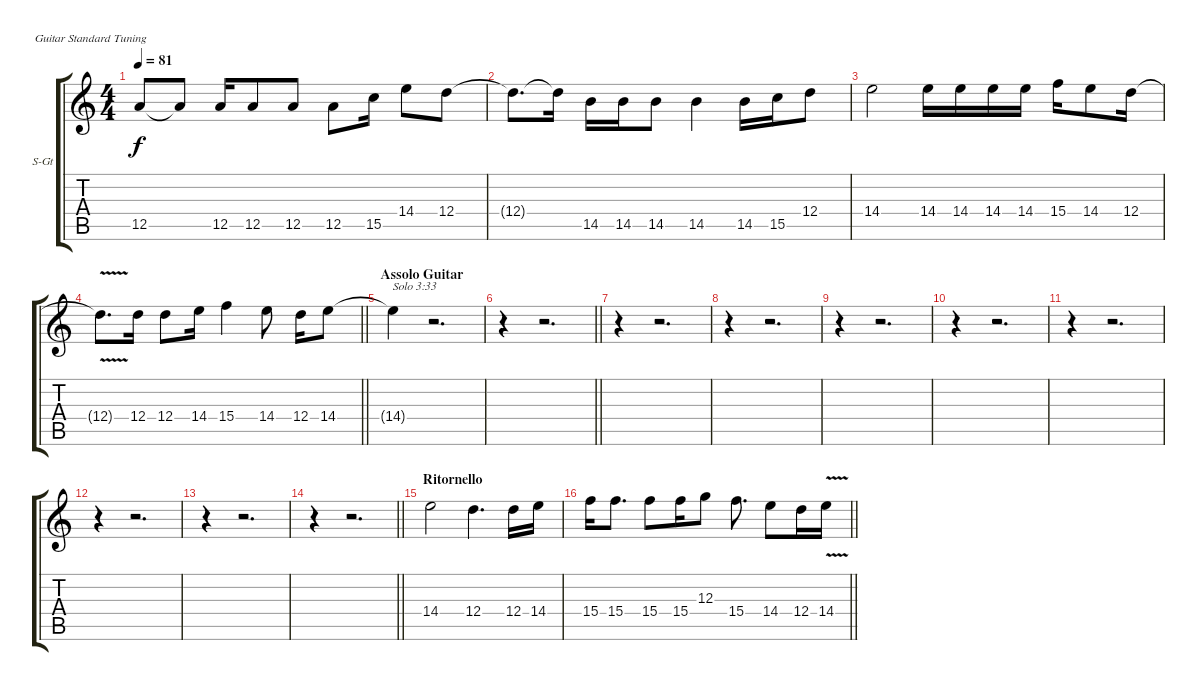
\bracketExtendMode groupsimilarinstruments
\firstSystemTrackNameOrientation horizontal
\otherSystemsTrackNameOrientation horizontal
\track ("Voice & Flute Klaus" "S-Gt") {instrument accordion}
\staff {score tabs}
\tuning (E4 B3 G3 D3 A2 E2)
\displaytranspose 12
\ts (4 4)
\tempo 81
\clef g2
\ks c
12.5{t}.8{dy f} 12.5{t}.8 12.5.16 12.5.8 12.5.8 12.5.8 15.5.16 14.4.8 12.4.8 |
12.4{t}.8{d} 12.4{t}.16 14.5.16 14.5.16 14.5.8 14.5.4 14.5.16 15.5.16 12.4.8 |
14.4.2 14.4.16 14.4.16 14.4.16 14.4.16 15.4.16 14.4.8 12.4.16 |
\barLineRight lightlight
12.4{v t}.8{d} 12.4.16 12.4.8 14.4.16 15.4.4 14.4.8 12.4.16 14.4.8 |
\section ("" "Assolo Guitar")
14.4{t}.4{txt "Solo 3:33"} r.2{d} |
\barLineRight lightlight
r.4 r.2{d} |
r.4 r.2{d} |
r.4 r.2{d} |
r.4 r.2{d} |
r.4 r.2{d} |
r.4 r.2{d} |
r.4 r.2{d} |
r.4 r.2{d} |
\barLineRight lightlight
r.4 r.2{d} |
\section ("" "Ritornello")
14.4.2 12.4.4{d} 12.4.16 14.4.16 |
\barLineRight lightlight
15.4.16 15.4.8{d} 15.4.8 15.4.16 12.3.8 15.4.8{d} 14.4.8 12.4.16 14.4{v}.16
